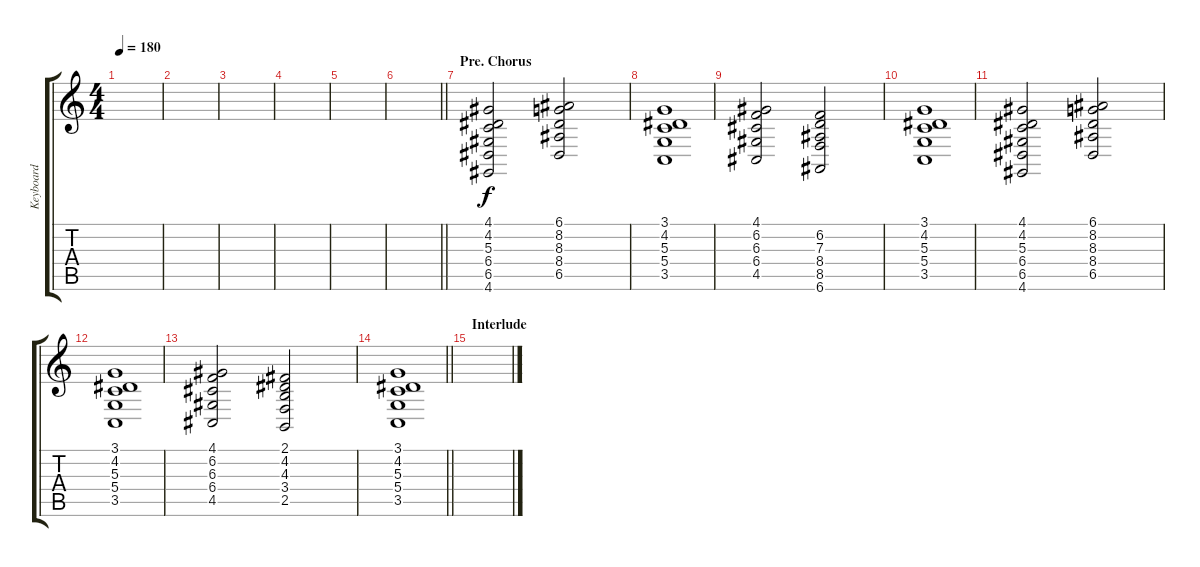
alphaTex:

\track ("Keyboard" "Keyboard") {instrument choiraahs}
\staff {score tabs}
\tuning (E4 B3 G3 D3 A2 E2) {hide}
\ts (4 4)
\tempo 180
\clef g2
\ks c
|
|
|
|
|
\barLineRight lightlight
|
\section ("" "Pre. Chorus")
(4.1 4.2 5.3 6.4 6.5 4.6).2 (6.1 8.2 8.3 8.4 6.5).2 |
(3.1 4.2 5.3 5.4 3.5).1 |
(4.1 6.2 6.3 6.4 4.5).2 (6.2 7.3 8.4 8.5 6.6).2 |
(3.1 4.2 5.3 5.4 3.5).1 |
(4.1 4.2 5.3 6.4 6.5 4.6).2 (6.1 8.2 8.3 8.4 6.5).2 |
(3.1 4.2 5.3 5.4 3.5).1 |
(4.1 6.2 6.3 6.4 4.5).2 (2.1 4.2 4.3 3.4 2.5).2 |
\barLineRight lightlight
(3.1 4.2 5.3 5.4 3.5).1 |
\section ("" "Interlude")
